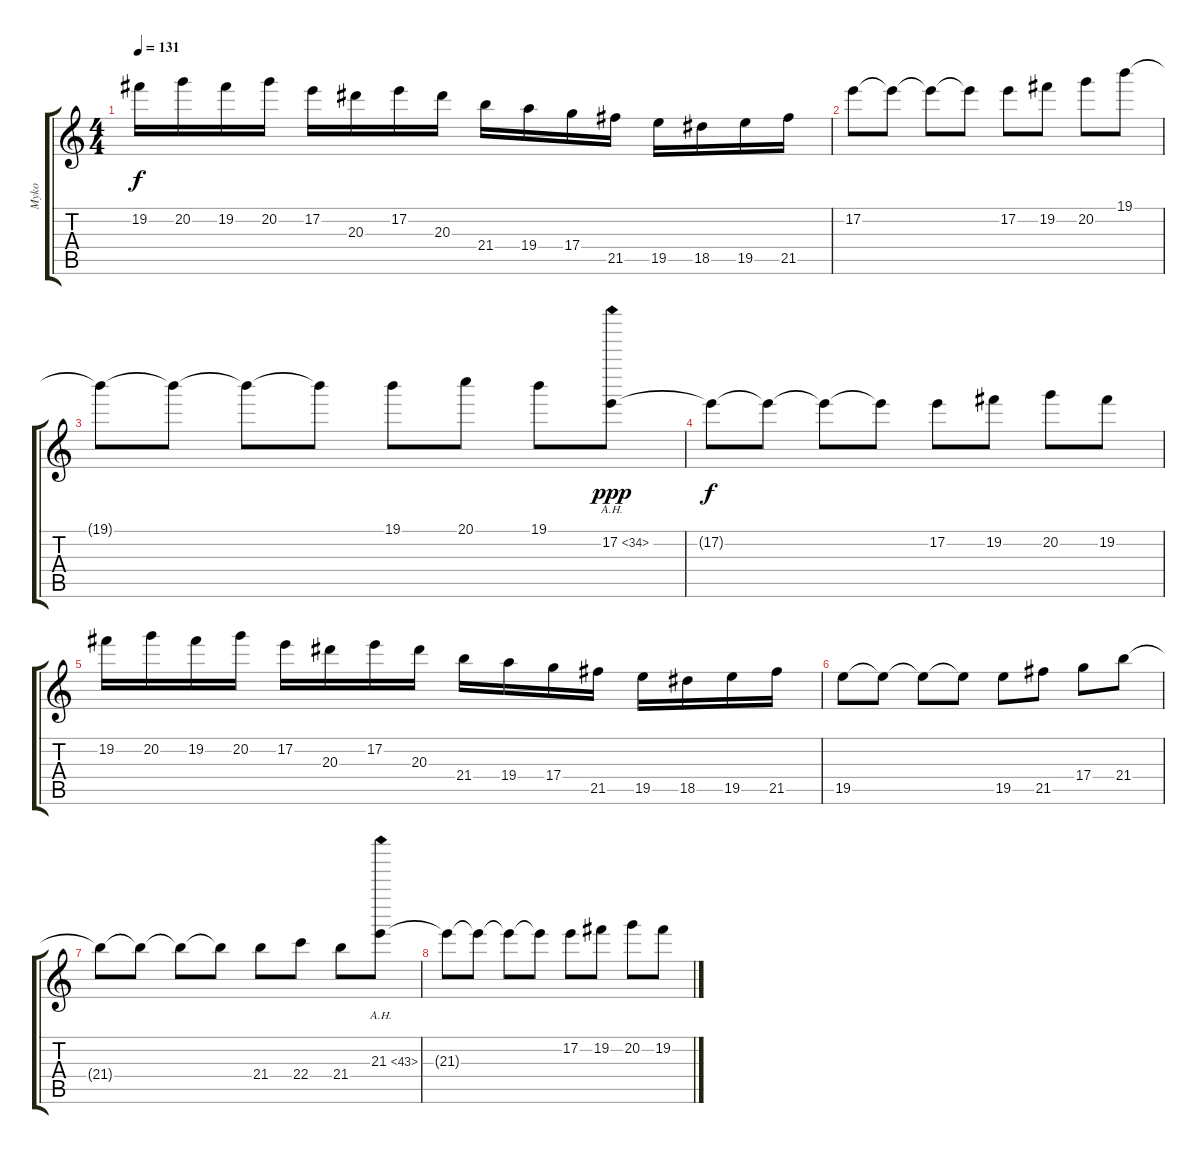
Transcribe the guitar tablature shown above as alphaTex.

\track ("Myko" "Myko") {instrument distortionguitar}
\staff {score tabs}
\tuning (E4 B3 G3 D3 A2 E2) {hide}
\ts (4 4)
\tempo 131
\clef g2
\ks c
19.2.16{dy f} 20.2.16 19.2.16 20.2.16 17.2.16 20.3.16 17.2.16 20.3.16 21.4.16 19.4.16 17.4.16 21.5.16 19.5.16 18.5.16 19.5.16 21.5.16 |
17.2.8 17.2{t}.8 17.2{t}.8 17.2{t}.8 17.2.8 19.2.8 20.2.8 19.1.8 |
19.1{t}.8 19.1{t}.8 19.1{t}.8 19.1{t}.8 19.1.8 20.1.8 19.1.8 17.2{ah 17}.8{dy ppp} |
17.2{t}.8{dy f} 17.2{t}.8 17.2{t}.8 17.2{t}.8 17.2.8 19.2.8 20.2.8 19.2.8 |
19.2.16 20.2.16 19.2.16 20.2.16 17.2.16 20.3.16 17.2.16 20.3.16 21.4.16 19.4.16 17.4.16 21.5.16 19.5.16 18.5.16 19.5.16 21.5.16 |
19.5.8 19.5{t}.8 19.5{t}.8 19.5{t}.8 19.5.8 21.5.8 17.4.8 21.4.8 |
21.4{t}.8 21.4{t}.8 21.4{t}.8 21.4{t}.8 21.4.8 22.4.8 21.4.8 21.3{ah 22}.8 |
21.3{t}.8 21.3{t}.8 21.3{t}.8 21.3{t}.8 17.2.8 19.2.8 20.2.8 19.2.8
